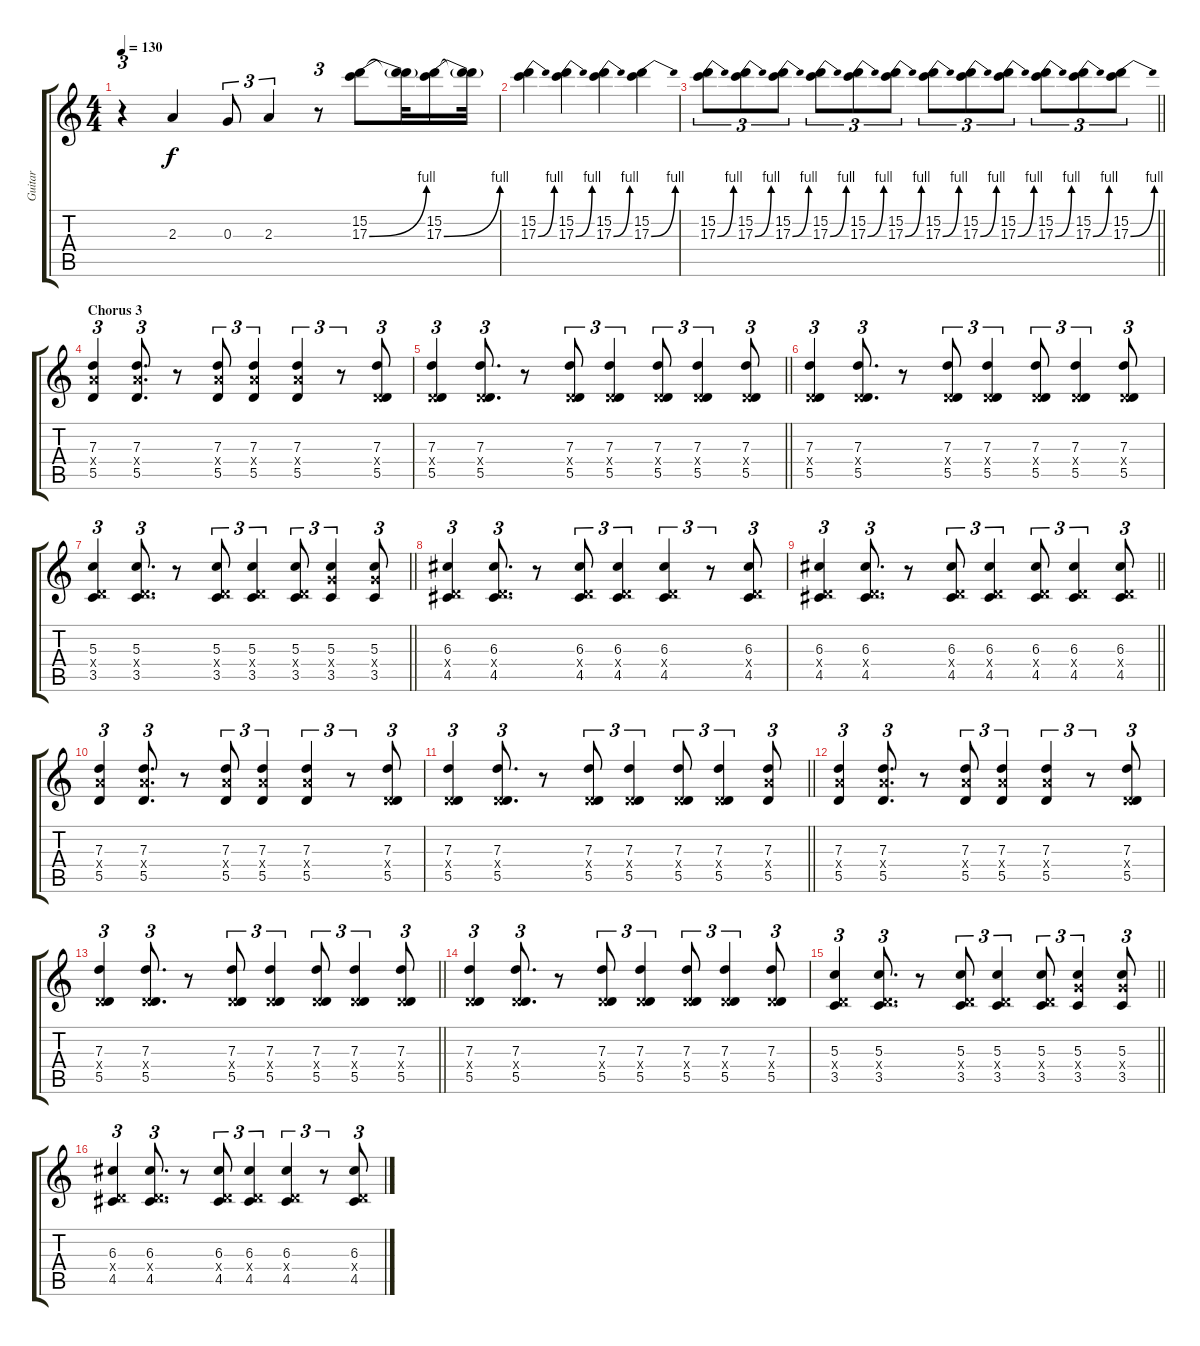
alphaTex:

\track ("Guitar" "Guitar") {instrument distortionguitar}
\staff {score tabs}
\tuning (E4 B3 G3 D3 A2 D2) {hide}
\ts (4 4)
\tempo 130
\clef g2
\ks c
r.4{tu (3 2) dy f} 2.3.4 0.3.8{tu (3 2)} 2.3.4{tu (3 2)} r.8{tu (3 2)} (15.2 17.3{be (bend 0 0 60 4)}).8 (15.2{t} 17.3{t}).32 (15.2 17.3{be (bend 0 0 60 4)}).16 (15.2{t} 17.3{t}).32 |
(15.2 17.3{be (bend 0 0 60 4)}).4 (15.2 17.3{be (bend 0 0 60 4)}).4 (15.2 17.3{be (bend 0 0 60 4)}).4 (15.2 17.3{be (bend 0 0 60 4)}).4 |
\barLineRight lightlight
(15.2 17.3{be (bend 0 0 60 4)}).8{tu (3 2)} (15.2 17.3{be (bend 0 0 60 4)}).8{tu (3 2)} (15.2 17.3{be (bend 0 0 60 4)}).8{tu (3 2)} (15.2 17.3{be (bend 0 0 60 4)}).8{tu (3 2)} (15.2 17.3{be (bend 0 0 60 4)}).8{tu (3 2)} (15.2 17.3{be (bend 0 0 60 4)}).8{tu (3 2)} (15.2 17.3{be (bend 0 0 60 4)}).8{tu (3 2)} (15.2 17.3{be (bend 0 0 60 4)}).8{tu (3 2)} (15.2 17.3{be (bend 0 0 60 4)}).8{tu (3 2)} (15.2 17.3{be (bend 0 0 60 4)}).8{tu (3 2)} (15.2 17.3{be (bend 0 0 60 4)}).8{tu (3 2)} (15.2 17.3{be (bend 0 0 60 4)}).8{tu (3 2)} |
\section ("" "Chorus 3")
(7.3 7.4{x} 5.5).4{tu (3 2)} (7.3 7.4{x} 5.5).8{d tu (3 2)} r.8 (7.3 7.4{x} 5.5).8{tu (3 2)} (7.3 7.4{x} 5.5).4{tu (3 2)} (7.3 7.4{x} 5.5).4{tu (3 2)} r.8{tu (3 2)} (7.3 0.4{x} 5.5).8{tu (3 2)} |
\barLineRight lightlight
(7.3 0.4{x} 5.5).4{tu (3 2)} (7.3 0.4{x} 5.5).8{d tu (3 2)} r.8 (7.3 0.4{x} 5.5).8{tu (3 2)} (7.3 0.4{x} 5.5).4{tu (3 2)} (7.3 0.4{x} 5.5).8{tu (3 2)} (7.3 0.4{x} 5.5).4{tu (3 2)} (7.3 0.4{x} 5.5).8{tu (3 2)} |
(7.3 0.4{x} 5.5).4{tu (3 2)} (7.3 0.4{x} 5.5).8{d tu (3 2)} r.8 (7.3 0.4{x} 5.5).8{tu (3 2)} (7.3 0.4{x} 5.5).4{tu (3 2)} (7.3 0.4{x} 5.5).8{tu (3 2)} (7.3 0.4{x} 5.5).4{tu (3 2)} (7.3 0.4{x} 5.5).8{tu (3 2)} |
\barLineRight lightlight
(5.3 0.4{x} 3.5).4{tu (3 2)} (5.3 0.4{x} 3.5).8{d tu (3 2)} r.8 (5.3 0.4{x} 3.5).8{tu (3 2)} (5.3 0.4{x} 3.5).4{tu (3 2)} (5.3 0.4{x} 3.5).8{tu (3 2)} (5.3 5.4{x} 3.5).4{tu (3 2)} (5.3 5.4{x} 3.5).8{tu (3 2)} |
(6.3 0.4{x} 4.5).4{tu (3 2)} (6.3 0.4{x} 4.5).8{d tu (3 2)} r.8 (6.3 0.4{x} 4.5).8{tu (3 2)} (6.3 0.4{x} 4.5).4{tu (3 2)} (6.3 0.4{x} 4.5).4{tu (3 2)} r.8{tu (3 2)} (6.3 0.4{x} 4.5).8{tu (3 2)} |
\barLineRight lightlight
(6.3 0.4{x} 4.5).4{tu (3 2)} (6.3 0.4{x} 4.5).8{d tu (3 2)} r.8 (6.3 0.4{x} 4.5).8{tu (3 2)} (6.3 0.4{x} 4.5).4{tu (3 2)} (6.3 0.4{x} 4.5).8{tu (3 2)} (6.3 0.4{x} 4.5).4{tu (3 2)} (6.3 0.4{x} 4.5).8{tu (3 2)} |
(7.3 7.4{x} 5.5).4{tu (3 2)} (7.3 7.4{x} 5.5).8{d tu (3 2)} r.8 (7.3 7.4{x} 5.5).8{tu (3 2)} (7.3 7.4{x} 5.5).4{tu (3 2)} (7.3 7.4{x} 5.5).4{tu (3 2)} r.8{tu (3 2)} (7.3 0.4{x} 5.5).8{tu (3 2)} |
\barLineRight lightlight
(7.3 0.4{x} 5.5).4{tu (3 2)} (7.3 0.4{x} 5.5).8{d tu (3 2)} r.8 (7.3 0.4{x} 5.5).8{tu (3 2)} (7.3 0.4{x} 5.5).4{tu (3 2)} (7.3 0.4{x} 5.5).8{tu (3 2)} (7.3 0.4{x} 5.5).4{tu (3 2)} (7.3 7.4{x} 5.5).8{tu (3 2)} |
(7.3 7.4{x} 5.5).4{tu (3 2)} (7.3 7.4{x} 5.5).8{d tu (3 2)} r.8 (7.3 7.4{x} 5.5).8{tu (3 2)} (7.3 7.4{x} 5.5).4{tu (3 2)} (7.3 7.4{x} 5.5).4{tu (3 2)} r.8{tu (3 2)} (7.3 0.4{x} 5.5).8{tu (3 2)} |
\barLineRight lightlight
(7.3 0.4{x} 5.5).4{tu (3 2)} (7.3 0.4{x} 5.5).8{d tu (3 2)} r.8 (7.3 0.4{x} 5.5).8{tu (3 2)} (7.3 0.4{x} 5.5).4{tu (3 2)} (7.3 0.4{x} 5.5).8{tu (3 2)} (7.3 0.4{x} 5.5).4{tu (3 2)} (7.3 0.4{x} 5.5).8{tu (3 2)} |
(7.3 0.4{x} 5.5).4{tu (3 2)} (7.3 0.4{x} 5.5).8{d tu (3 2)} r.8 (7.3 0.4{x} 5.5).8{tu (3 2)} (7.3 0.4{x} 5.5).4{tu (3 2)} (7.3 0.4{x} 5.5).8{tu (3 2)} (7.3 0.4{x} 5.5).4{tu (3 2)} (7.3 0.4{x} 5.5).8{tu (3 2)} |
\barLineRight lightlight
(5.3 0.4{x} 3.5).4{tu (3 2)} (5.3 0.4{x} 3.5).8{d tu (3 2)} r.8 (5.3 0.4{x} 3.5).8{tu (3 2)} (5.3 0.4{x} 3.5).4{tu (3 2)} (5.3 0.4{x} 3.5).8{tu (3 2)} (5.3 5.4{x} 3.5).4{tu (3 2)} (5.3 5.4{x} 3.5).8{tu (3 2)} |
(6.3 0.4{x} 4.5).4{tu (3 2)} (6.3 0.4{x} 4.5).8{d tu (3 2)} r.8 (6.3 0.4{x} 4.5).8{tu (3 2)} (6.3 0.4{x} 4.5).4{tu (3 2)} (6.3 0.4{x} 4.5).4{tu (3 2)} r.8{tu (3 2)} (6.3 0.4{x} 4.5).8{tu (3 2)}
